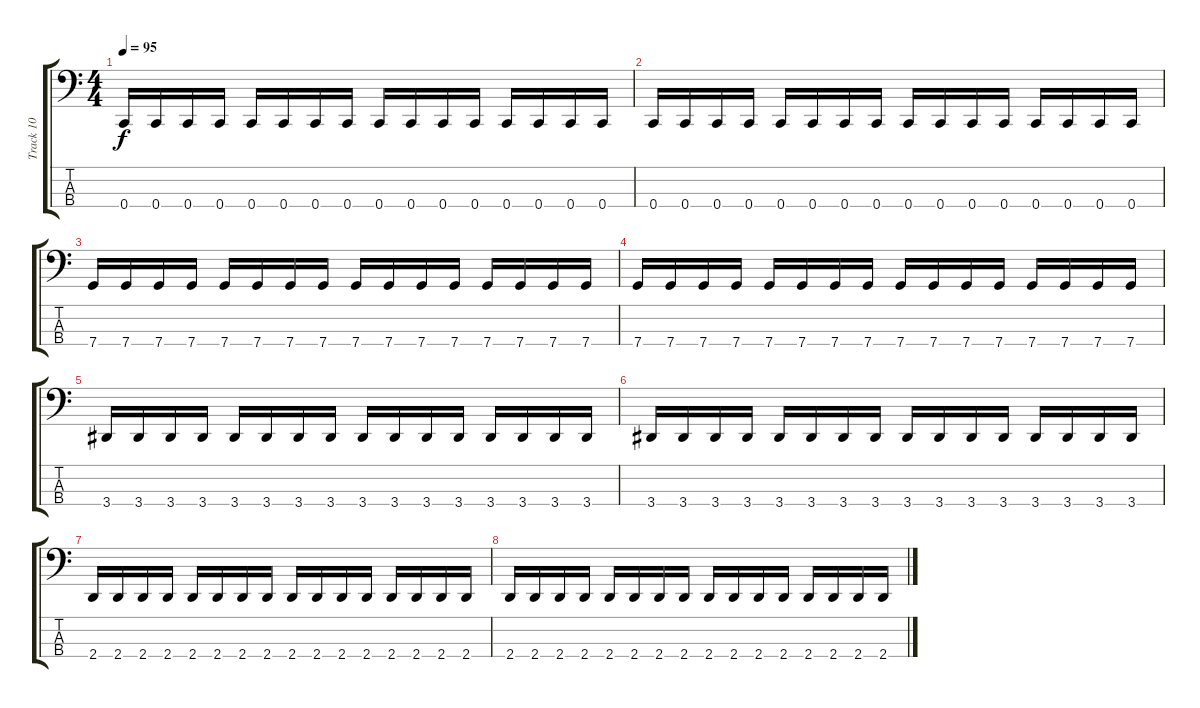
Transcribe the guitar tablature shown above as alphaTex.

\track ("Track 10" "Track 10") {instrument electricbasspick}
\staff {score tabs}
\tuning (F2 C2 G1 C1) {hide}
\ts (4 4)
\tempo 95
\clef f4
\ks c
0.4.16{dy f} 0.4.16 0.4.16 0.4.16 0.4.16 0.4.16 0.4.16 0.4.16 0.4.16 0.4.16 0.4.16 0.4.16 0.4.16 0.4.16 0.4.16 0.4.16 |
0.4.16 0.4.16 0.4.16 0.4.16 0.4.16 0.4.16 0.4.16 0.4.16 0.4.16 0.4.16 0.4.16 0.4.16 0.4.16 0.4.16 0.4.16 0.4.16 |
7.4.16 7.4.16 7.4.16 7.4.16 7.4.16 7.4.16 7.4.16 7.4.16 7.4.16 7.4.16 7.4.16 7.4.16 7.4.16 7.4.16 7.4.16 7.4.16 |
7.4.16 7.4.16 7.4.16 7.4.16 7.4.16 7.4.16 7.4.16 7.4.16 7.4.16 7.4.16 7.4.16 7.4.16 7.4.16 7.4.16 7.4.16 7.4.16 |
3.4.16 3.4.16 3.4.16 3.4.16 3.4.16 3.4.16 3.4.16 3.4.16 3.4.16 3.4.16 3.4.16 3.4.16 3.4.16 3.4.16 3.4.16 3.4.16 |
3.4.16 3.4.16 3.4.16 3.4.16 3.4.16 3.4.16 3.4.16 3.4.16 3.4.16 3.4.16 3.4.16 3.4.16 3.4.16 3.4.16 3.4.16 3.4.16 |
2.4.16 2.4.16 2.4.16 2.4.16 2.4.16 2.4.16 2.4.16 2.4.16 2.4.16 2.4.16 2.4.16 2.4.16 2.4.16 2.4.16 2.4.16 2.4.16 |
2.4.16 2.4.16 2.4.16 2.4.16 2.4.16 2.4.16 2.4.16 2.4.16 2.4.16 2.4.16 2.4.16 2.4.16 2.4.16 2.4.16 2.4.16 2.4.16
